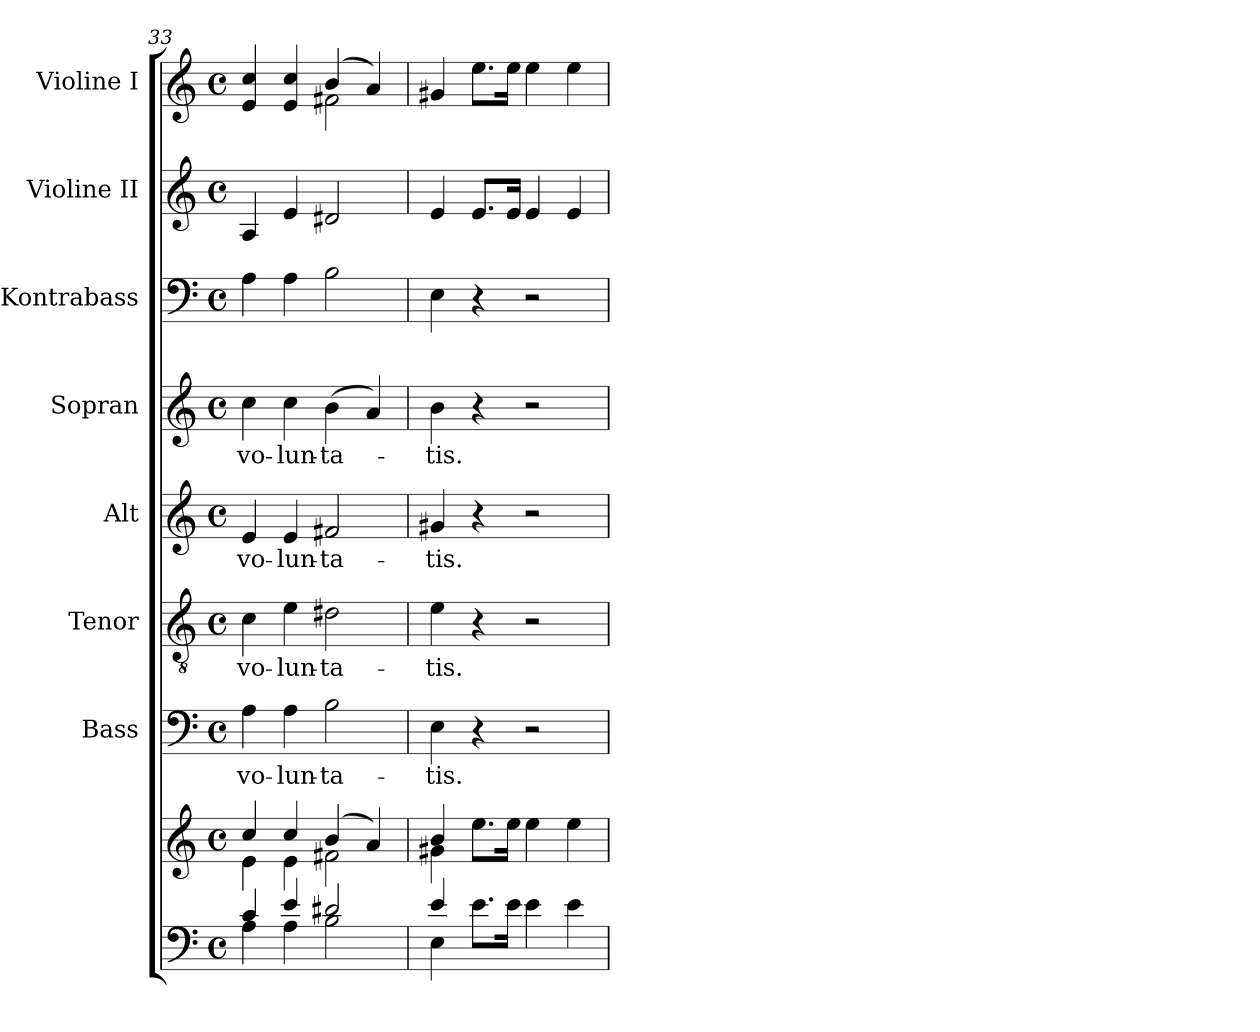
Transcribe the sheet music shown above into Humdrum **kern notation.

**kern	**kern	**kern	**text	**kern	**text	**kern	**text	**kern	**text	**kern	**kern	**kern
*part8	*part8	*part7	*part7	*part6	*part6	*part5	*part5	*part4	*part4	*part3	*part2	*part1
*staff9	*staff8	*staff7	*staff7	*staff6	*staff6	*staff5	*staff5	*staff4	*staff4	*staff3	*staff2	*staff1
*	*	*I"Bass	*	*I"Tenor	*	*I"Alt	*	*I"Sopran	*	*I"Kontrabass	*I"Violine II	*I"Violine I
*	*	*I'B.	*	*I'T.	*	*I'A.	*	*I'S.	*	*I'Kb.	*I'Vl. II	*I'Vl. I
*clefF4	*clefG2	*clefF4	*	*clefGv2	*	*clefG2	*	*clefG2	*	*clefF4	*clefG2	*clefG2
*	*	*	*	*	*	*	*	*	*	*ITrd7c12	*	*
*k[]	*k[]	*k[]	*	*k[]	*	*k[]	*	*k[]	*	*k[]	*k[]	*k[]
*C:	*C:	*C:	*	*C:	*	*C:	*	*C:	*	*C:	*C:	*C:
*M4/4	*M4/4	*M4/4	*	*M4/4	*	*M4/4	*	*M4/4	*	*M4/4	*M4/4	*M4/4
*met(c)	*met(c)	*met(c)	*	*met(c)	*	*met(c)	*	*met(c)	*	*met(c)	*met(c)	*met(c)
=33	=33	=33	=33	=33	=33	=33	=33	=33	=33	=33	=33	=33
*^	*^	*	*	*	*	*	*	*	*	*	*	*
!	!	!	!	!	!LO:LY:b	!	!LO:LY:b	!	!LO:LY:b	!	!LO:LY:b	!	!	!
*	*	*	*	*	*	*	*	*	*	*	*	*	*	*^
4c/	4A\	4cc/	4e\	4A\	vo-	4c\	vo-	4e/	vo-	4cc\	vo-	4AA\	4A/	4e/ 4cc/	2ryy
!	!	!	!	!	!LO:LY:b	!	!LO:LY:b	!	!LO:LY:b	!	!LO:LY:b	!	!	!	!
4e/	4A\	4cc/	4e\	4A\	-lun-	4e\	-lun-	4e/	-lun-	4cc\	-lun-	4AA\	4e/	4e/ 4cc/	.
!	!	!	!	!	!LO:LY:b	!	!LO:LY:b	!	!LO:LY:b	!	!LO:LY:b	!	!	!	!
2d#X/	2B\	(4b/	2f#X\	2B\	-ta-	2d#X\	-ta-	2f#X/	-ta-	(>4b\	-ta-	2BB\	2d#X/	(4b/	2f#X\
.	.	4a/)	.	.	.	.	.	.	.	4a/)	.	.	.	4a/)	.
*	*	*	*	*	*	*	*	*	*	*	*	*	*	*v	*v
=34	=34	=34	=34	=34	=34	=34	=34	=34	=34	=34	=34	=34	=34	=34
!	!	!	!	!	!LO:LY:b	!	!LO:LY:b	!	!LO:LY:b	!	!LO:LY:b	!	!	!
4e/	4E\	4b/	4g#X\	4E\	-tis.	4e\	-tis.	4g#X/	-tis.	4b\	-tis.	4EE\	4e/	4g#X/
8.e\L	2.ryy	8.ee\L	2.ryy	4r	.	4r	.	4r	.	4r	.	4r	8.e/L	8.ee\L
16e\Jk	.	16ee\Jk	.	.	.	.	.	.	.	.	.	.	16e/Jk	16ee\Jk
4e\	.	4ee\	.	2r	.	2r	.	2r	.	2r	.	2r	4e/	4ee\
4e\	.	4ee\	.	.	.	.	.	.	.	.	.	.	4e/	4ee\
*v	*v	*	*	*	*	*	*	*	*	*	*	*	*	*
*	*v	*v	*	*	*	*	*	*	*	*	*	*	*
=	=	=	=	=	=	=	=	=	=	=	=	=
*-	*-	*-	*-	*-	*-	*-	*-	*-	*-	*-	*-	*-
